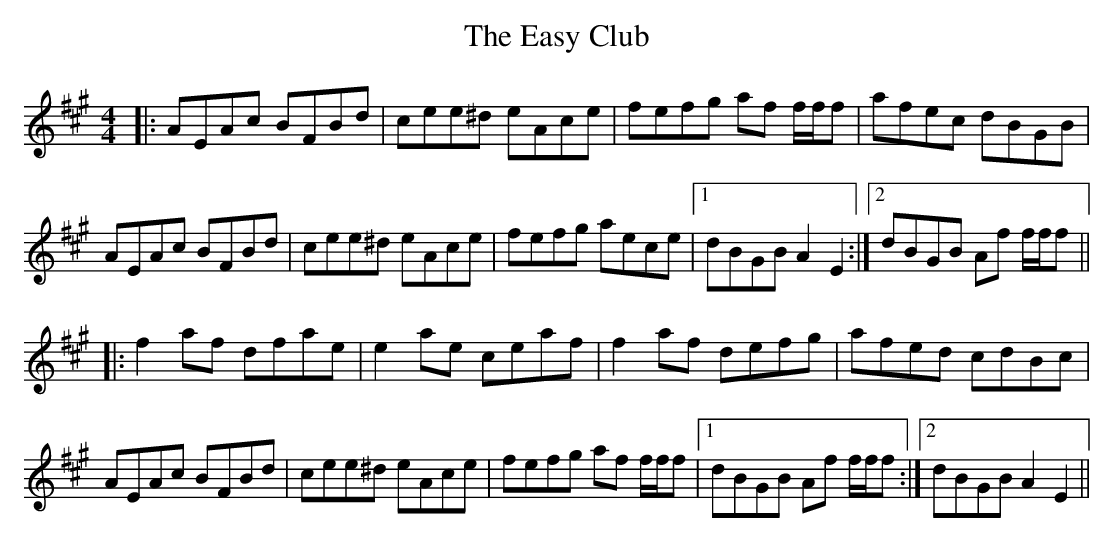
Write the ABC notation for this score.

X:1
T: The Easy Club
M: 4/4
L: 1/8
K: Amaj
|:AEAc BFBd|cee^d eAce|fefg af f/f/f|afec dBGB|
AEAc BFBd|cee^d eAce|fefg aece|1 dBGB A2 E2:|2 dBGB Af f/f/f||
|:f2af dfae|e2ae ceaf|f2af defg|afed cdBc|
AEAc BFBd|cee^d eAce|fefg af f/f/f|1 dBGB Af f/f/f:|2 dBGB A2 E2||
